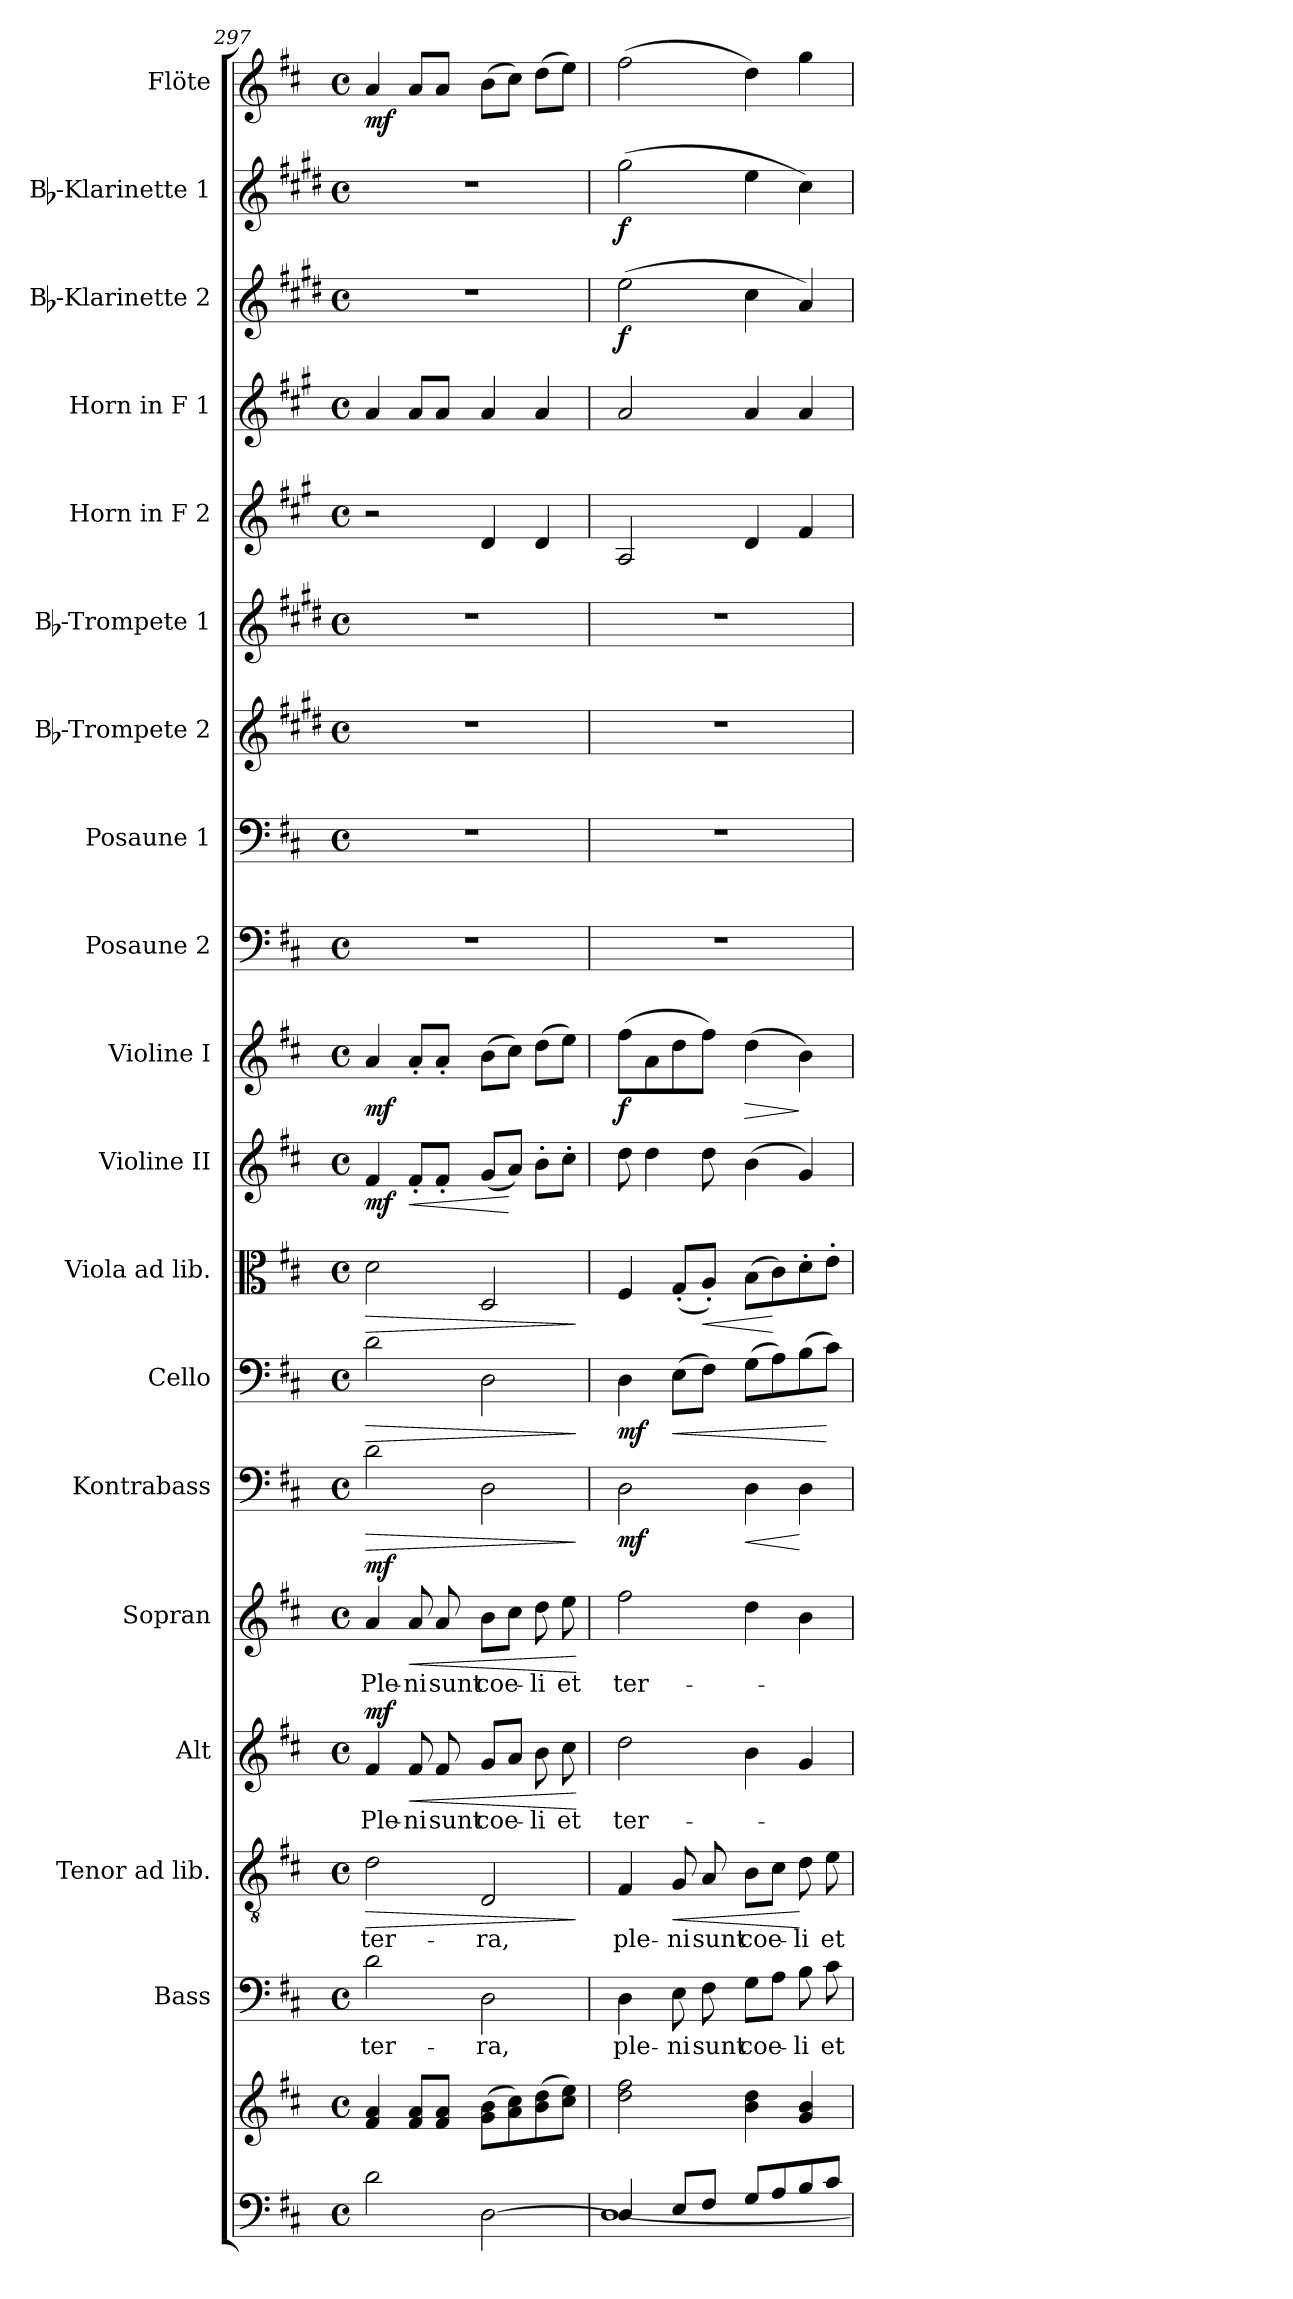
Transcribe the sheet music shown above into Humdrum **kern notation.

**kern	**kern	**kern	**text	**kern	**text	**dynam	**kern	**text	**dynam	**kern	**text	**dynam	**kern	**dynam	**kern	**dynam	**kern	**dynam	**kern	**dynam	**kern	**dynam	**kern	**kern	**kern	**kern	**kern	**kern	**kern	**dynam	**kern	**dynam	**kern	**dynam
*part19	*part19	*part18	*part18	*part17	*part17	*part17	*part16	*part16	*part16	*part15	*part15	*part15	*part14	*part14	*part13	*part13	*part12	*part12	*part11	*part11	*part10	*part10	*part9	*part8	*part7	*part6	*part5	*part4	*part3	*part3	*part2	*part2	*part1	*part1
*staff20	*staff19	*staff18	*staff18	*staff17	*staff17	*staff17	*staff16	*staff16	*staff16	*staff15	*staff15	*staff15	*staff14	*staff14	*staff13	*staff13	*staff12	*staff12	*staff11	*staff11	*staff10	*staff10	*staff9	*staff8	*staff7	*staff6	*staff5	*staff4	*staff3	*staff3	*staff2	*staff2	*staff1	*staff1
*	*	*I"Bass	*	*I"Tenor ad lib.	*	*	*I"Alt	*	*	*I"Sopran	*	*	*I"Kontrabass	*	*I"Cello	*	*I"Viola ad lib.	*	*I"Violine II	*	*I"Violine I	*	*I"Posaune 2	*I"Posaune 1	*I"Bb-Trompete 2	*I"Bb-Trompete 1	*I"Horn in F 2	*I"Horn in F 1	*I"Bb-Klarinette 2	*	*I"Bb-Klarinette 1	*	*I"Flöte	*
*	*	*I'B.	*	*I'T.	*	*	*I'A.	*	*	*I'S.	*	*	*I'Kb.	*	*	*	*I'Vla.	*	*I'Vl. II	*	*I'Vl. I	*	*I'Pos. 2	*I'Pos. 1	*I'Bb Trp. 2	*I'Bb Trp. 1	*	*	*I'Bb Kl. 2	*	*I'Bb Kl. 1	*	*I'Fl.	*
*clefF4	*clefG2	*clefF4	*	*clefGv2	*	*	*clefG2	*	*	*clefG2	*	*	*clefF4	*	*clefF4	*	*clefC3	*	*clefG2	*	*clefG2	*	*clefF4	*clefF4	*clefG2	*clefG2	*clefG2	*clefG2	*clefG2	*	*clefG2	*	*clefG2	*
*	*	*	*	*	*	*	*	*	*	*	*	*	*ITrd7c12	*	*	*	*	*	*	*	*	*	*	*	*ITrd1c2	*ITrd1c2	*ITrd4c7	*ITrd4c7	*ITrd1c2	*	*ITrd1c2	*	*	*
*k[f#c#]	*k[f#c#]	*k[f#c#]	*	*k[f#c#]	*	*	*k[f#c#]	*	*	*k[f#c#]	*	*	*k[f#c#]	*	*k[f#c#]	*	*k[f#c#]	*	*k[f#c#]	*	*k[f#c#]	*	*k[f#c#]	*k[f#c#]	*k[f#c#]	*k[f#c#]	*k[f#c#]	*k[f#c#]	*k[f#c#]	*	*k[f#c#]	*	*k[f#c#]	*
*D:	*D:	*D:	*	*D:	*	*	*D:	*	*	*D:	*	*	*D:	*	*D:	*	*D:	*	*D:	*	*D:	*	*D:	*D:	*D:	*D:	*D:	*D:	*D:	*	*D:	*	*D:	*
*M4/4	*M4/4	*M4/4	*	*M4/4	*	*	*M4/4	*	*	*M4/4	*	*	*M4/4	*	*M4/4	*	*M4/4	*	*M4/4	*	*M4/4	*	*M4/4	*M4/4	*M4/4	*M4/4	*M4/4	*M4/4	*M4/4	*	*M4/4	*	*M4/4	*
*met(c)	*met(c)	*met(c)	*	*met(c)	*	*	*met(c)	*	*	*met(c)	*	*	*met(c)	*	*met(c)	*	*met(c)	*	*met(c)	*	*met(c)	*	*met(c)	*met(c)	*met(c)	*met(c)	*met(c)	*met(c)	*met(c)	*	*met(c)	*	*met(c)	*
=297	=297	=297	=297	=297	=297	=297	=297	=297	=297	=297	=297	=297	=297	=297	=297	=297	=297	=297	=297	=297	=297	=297	=297	=297	=297	=297	=297	=297	=297	=297	=297	=297	=297	=297
!	!	!	!LO:LY:b	!	!LO:LY:b	!LO:HP:b	!	!LO:LY:b	!LO:DY:a	!	!LO:LY:b	!LO:DY:a	!	!LO:HP:b	!	!LO:HP:b	!	!LO:HP:b	!	!LO:DY:b	!	!LO:DY:b	!	!	!	!	!	!	!	!	!	!	!	!LO:DY:b
2d\	4f#/ 4a/	2d\	ter-	2d\	ter-	>	4f#/	Ple-	mf	4a/	Ple-	mf	2D\	>	2d\	>	2d\	>	4f#/	mf	4a/	mf	1r	1r	1r	1r	2r	4d/	1r	.	1r	.	4a/	mf
!	!	!	!	!	!	!	!	!LO:LY:b	!LO:HP:b	!	!LO:LY:b	!LO:HP:b	!	!	!	!	!	!	!	!LO:HP:b	!	!	!	!	!	!	!	!	!	!	!	!	!	!
.	8f#/ 8a/L	.	.	.	.	.	8f#/	-ni	<	8a/	-ni	<	.	.	.	.	.	.	8f#'</L	<	8a'</L	.	.	.	.	.	.	8d/L	.	.	.	.	8a/L	.
!	!	!	!	!	!	!	!	!LO:LY:b	!	!	!LO:LY:b	!	!	!	!	!	!	!	!	!	!	!	!	!	!	!	!	!	!	!	!	!	!	!
.	8f#/ 8a/J	.	.	.	.	.	8f#/	sunt	.	8a/	sunt	.	.	.	.	.	.	.	8f#'</J	.	8a'</J	.	.	.	.	.	.	8d/J	.	.	.	.	8a/J	.
!	!	!	!LO:LY:b	!	!LO:LY:b	!	!	!LO:LY:b	!	!	!LO:LY:b	!	!	!	!	!	!	!	!	!	!	!	!	!	!	!	!	!	!	!	!	!	!	!
[2D\	(>8g\ 8b\L	2D\	-ra,	2D/	-ra,	.	8g/L	coe-	.	8b\L	coe-	.	2DD\	.	2D\	.	2D/	.	(<8g/L	.	(>8b\L	.	.	.	.	.	4G/	4d/	.	.	.	.	(>8b\L	.
.	8a\ 8cc#\)	.	.	.	.	.	8a/J	.	.	8cc#\J	.	.	.	.	.	.	.	.	8a/J)	[	8cc#\J)	.	.	.	.	.	.	.	.	.	.	.	8cc#\J)	.
!	!	!	!	!	!	!	!	!LO:LY:b	!	!	!LO:LY:b	!	!	!	!	!	!	!	!	!	!	!	!	!	!	!	!	!	!	!	!	!	!	!
.	(>8b\ 8dd\	.	.	.	.	.	8b\	-li	.	8dd\	-li	.	.	.	.	.	.	.	8b'>\L	.	(>8dd\L	.	.	.	.	.	4G/	4d/	.	.	.	.	(>8dd\L	.
!	!	!	!	!	!	!	!	!LO:LY:b	!	!	!LO:LY:b	!	!	!	!	!	!	!	!	!	!	!	!	!	!	!	!	!	!	!	!	!	!	!
.	8cc#\ 8ee\J)	.	.	.	.	.	8cc#\	et	.	8ee\	et	.	.	.	.	.	.	.	8cc#'>\J	.	8ee\J)	.	.	.	.	.	.	.	.	.	.	.	8ee\J)	.
.	.	.	.	.	.	]	.	.	[	.	.	[	.	]	.	]	.	]	.	.	.	.	.	.	.	.	.	.	.	.	.	.	.	.
=298	=298	=298	=298	=298	=298	=298	=298	=298	=298	=298	=298	=298	=298	=298	=298	=298	=298	=298	=298	=298	=298	=298	=298	=298	=298	=298	=298	=298	=298	=298	=298	=298	=298	=298
*^	*	*	*	*	*	*	*	*	*	*	*	*	*	*	*	*	*	*	*	*	*	*	*	*	*	*	*	*	*	*	*	*	*	*
!	!	!	!	!LO:LY:b	!	!LO:LY:b	!	!	!LO:LY:b	!	!	!LO:LY:b	!	!	!LO:DY:b	!	!LO:DY:b	!	!	!	!	!	!LO:DY:b	!	!	!	!	!	!	!	!LO:DY:b	!	!LO:DY:b	!	!
4D/]	[<1D	2dd\ 2ff#\	4D\	ple-	4F#/	ple-	.	2dd\	ter-	.	2ff#\	ter-	.	2DD\	mf	4D\	mf	4F#/	.	8dd\	.	(>8ff#\L	f	1r	1r	1r	1r	2D/	2d/	(>2dd\	f	(>2ff#\	f	(>2ff#\	.
.	.	.	.	.	.	.	.	.	.	.	.	.	.	.	.	.	.	.	.	4dd\	.	8a\	.	.	.	.	.	.	.	.	.	.	.	.	.
!	!	!	!	!LO:LY:b	!	!LO:LY:b	!LO:HP:b	!	!	!	!	!	!	!	!	!	!LO:HP:b	!	!	!	!	!	!	!	!	!	!	!	!	!	!	!	!	!	!
8E/L	.	.	8E\	-ni	8G/	-ni	<	.	.	.	.	.	.	.	.	(>8E\L	<	(<8G'</L	.	.	.	8dd\	.	.	.	.	.	.	.	.	.	.	.	.	.
!	!	!	!	!LO:LY:b	!	!LO:LY:b	!	!	!	!	!	!	!	!	!	!	!	!	!LO:HP:b	!	!	!	!	!	!	!	!	!	!	!	!	!	!	!	!
8F#/J	.	.	8F#\	sunt	8A/	sunt	.	.	.	.	.	.	.	.	.	8F#\J)	.	8A'</J)	<	8dd\	.	8ff#\J)	.	.	.	.	.	.	.	.	.	.	.	.	.
!	!	!	!	!LO:LY:b	!	!LO:LY:b	!	!	!	!	!	!	!	!	!LO:HP:b	!	!	!	!	!	!	!	!LO:HP:b	!	!	!	!	!	!	!	!	!	!	!	!
8G/L	.	4b\ 4dd\	8G\L	coe-	8B\L	coe-	.	4b\	.	.	4dd\	.	.	4DD\	<	(>8G\L	.	(>8B\L	.	(>4b\	.	(>4dd\	>	.	.	.	.	4G/	4d/	4b\	.	4dd\	.	4dd\)	.
8A/	.	.	8A\J	.	8c#\J	.	.	.	.	.	.	.	.	.	.	8A\)	.	8c#\)	[	.	.	.	.	.	.	.	.	.	.	.	.	.	.	.	.
!	!	!	!	!LO:LY:b	!	!LO:LY:b	!	!	!	!	!	!	!	!	!	!	!	!	!	!	!	!	!	!	!	!	!	!	!	!	!	!	!	!	!
8B/	.	4g/ 4b/	8B\	-li	8d\	-li	[	4g/	.	.	4b\	.	.	4DD\	[	(>8B\	.	8d'>\	.	4g/)	.	4b\)	]	.	.	.	.	4B/	4d/	4g/)	.	4b\)	.	4gg\	.
!	!	!	!	!LO:LY:b	!	!LO:LY:b	!	!	!	!	!	!	!	!	!	!	!	!	!	!	!	!	!	!	!	!	!	!	!	!	!	!	!	!	!
8c#/J	.	.	8c#\	et	8e\	et	.	.	.	.	.	.	.	.	.	8c#\J)	[	8e'>\J	.	.	.	.	.	.	.	.	.	.	.	.	.	.	.	.	.
*v	*v	*	*	*	*	*	*	*	*	*	*	*	*	*	*	*	*	*	*	*	*	*	*	*	*	*	*	*	*	*	*	*	*	*	*
=	=	=	=	=	=	=	=	=	=	=	=	=	=	=	=	=	=	=	=	=	=	=	=	=	=	=	=	=	=	=	=	=	=	=
*-	*-	*-	*-	*-	*-	*-	*-	*-	*-	*-	*-	*-	*-	*-	*-	*-	*-	*-	*-	*-	*-	*-	*-	*-	*-	*-	*-	*-	*-	*-	*-	*-	*-	*-
